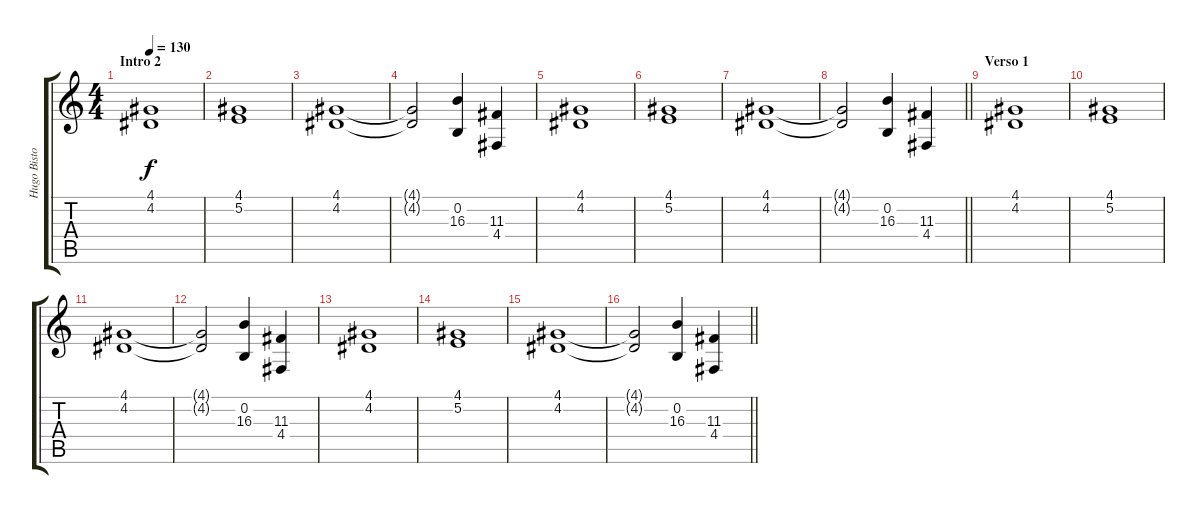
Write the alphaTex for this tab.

\track ("Hugo Bistolfi" "Hugo Bisto") {instrument choiraahs}
\staff {score tabs}
\tuning (E4 B3 G3 D3 A2 E2) {hide}
\ts (4 4)
\section ("" "Intro 2")
\tempo 130
\clef g2
\ks c
(4.1 4.2).1{dy f instrument rockorgan} |
(4.1 5.2).1 |
(4.1 4.2).1 |
(4.1{t} 4.2{t}).2 (0.2 16.3).4 (11.3 4.4).4 |
(4.1 4.2).1 |
(4.1 5.2).1 |
(4.1 4.2).1 |
\barLineRight lightlight
(4.1{t} 4.2{t}).2 (0.2 16.3).4 (11.3 4.4).4 |
\section ("" "Verso 1")
(4.1 4.2).1 |
(4.1 5.2).1 |
(4.1 4.2).1 |
(4.1{t} 4.2{t}).2 (0.2 16.3).4 (11.3 4.4).4 |
(4.1 4.2).1 |
(4.1 5.2).1 |
(4.1 4.2).1 |
\barLineRight lightlight
(4.1{t} 4.2{t}).2 (0.2 16.3).4 (11.3 4.4).4
